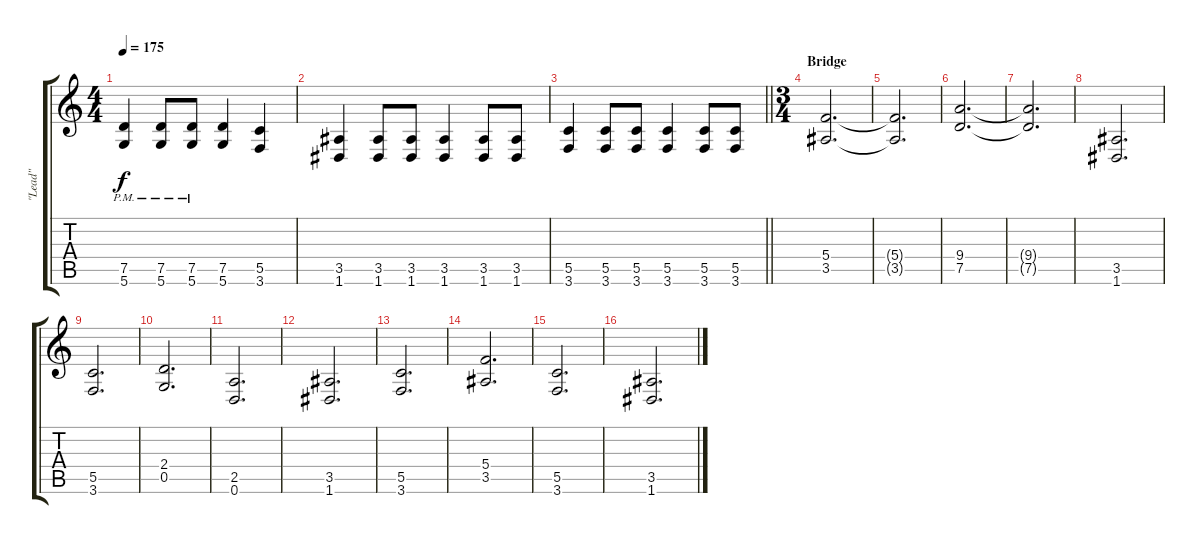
\track ("\"Lead\"" "\"Lead\"") {instrument distortionguitar}
\staff {score tabs}
\tuning (D4 A3 F3 C3 G2 D2) {hide}
\ts (4 4)
\tempo 175
\clef g2
\ks c
(7.5{pm} 5.6{pm}).4{dy f} (7.5{pm} 5.6{pm}).8 (7.5{pm} 5.6{pm}).8 (7.5 5.6).4 (5.5 3.6).4 |
(3.5 1.6).4 (3.5 1.6).8 (3.5 1.6).8 (3.5 1.6).4 (3.5 1.6).8 (3.5 1.6).8 |
\barLineRight lightlight
(5.5 3.6).4 (5.5 3.6).8 (5.5 3.6).8 (5.5 3.6).4 (5.5 3.6).8 (5.5 3.6).8 |
\ts (3 4)
\section ("" "Bridge")
(5.4 3.5).2{d} |
(5.4{t} 3.5{t}).2{d} |
(9.4 7.5).2{d} |
(9.4{t} 7.5{t}).2{d} |
(3.5 1.6).2{d} |
(5.5 3.6).2{d} |
(2.4 0.5).2{d} |
(2.5 0.6).2{d} |
(3.5 1.6).2{d} |
(5.5 3.6).2{d} |
(5.4 3.5).2{d} |
(5.5 3.6).2{d} |
(3.5 1.6).2{d}
